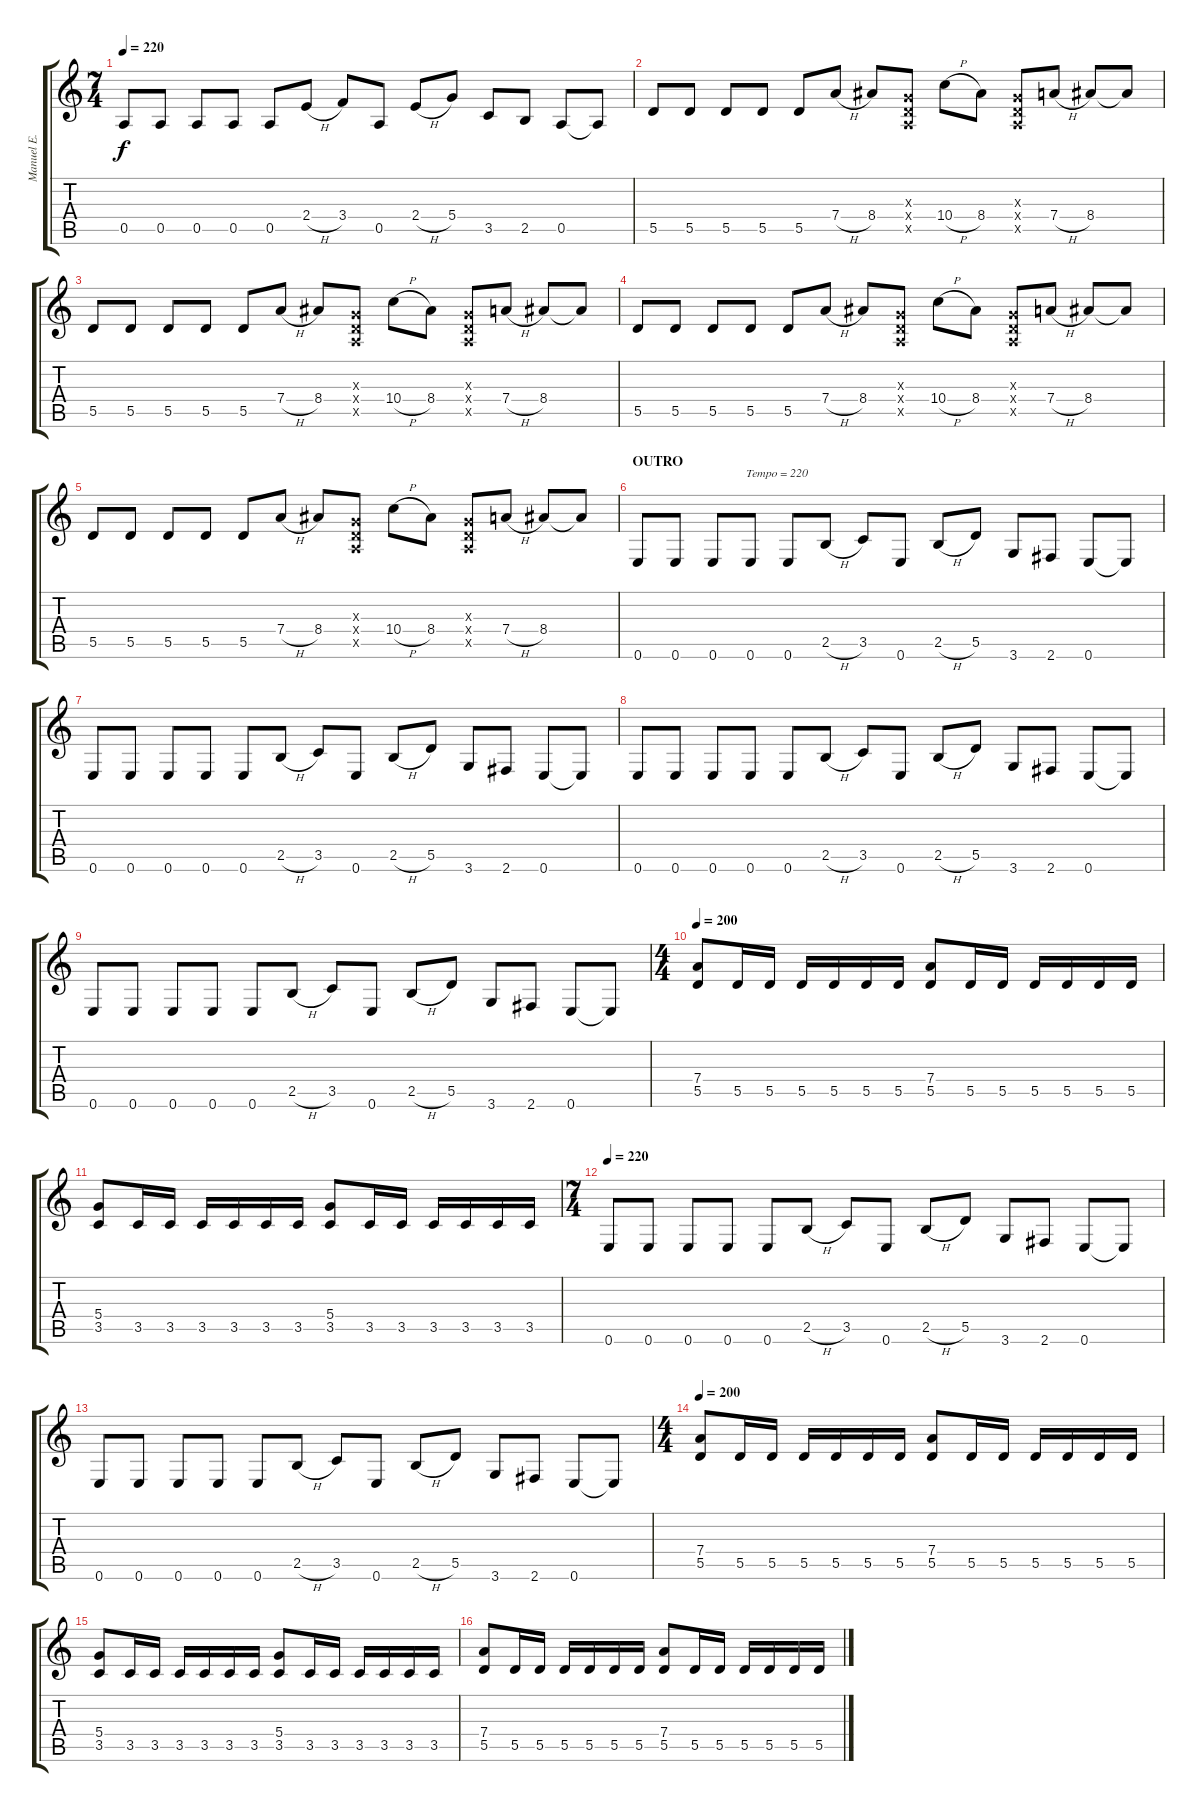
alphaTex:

\track ("Manuel E. (Gtr2)" "Manuel E. ") {instrument distortionguitar}
\staff {score tabs}
\tuning (E4 B3 G3 D3 A2 E2) {hide}
\ts (7 4)
\tempo 220
\clef g2
\ks c
0.5.8{dy f} 0.5.8 0.5.8 0.5.8 0.5.8 2.4{h}.8 3.4.8 0.5.8 2.4{h}.8 5.4.8 3.5.8 2.5.8 0.5.8 0.5{t}.8 |
5.5.8 5.5.8 5.5.8 5.5.8 5.5.8 7.4{h}.8 8.4.8 (0.3{x} 0.4{x} 0.5{x}).8 10.4{h}.8 8.4.8 (0.3{x} 0.4{x} 0.5{x}).8 7.4{h}.8 8.4.8 8.4{t}.8 |
5.5.8 5.5.8 5.5.8 5.5.8 5.5.8 7.4{h}.8 8.4.8 (0.3{x} 0.4{x} 0.5{x}).8 10.4{h}.8 8.4.8 (0.3{x} 0.4{x} 0.5{x}).8 7.4{h}.8 8.4.8 8.4{t}.8 |
5.5.8 5.5.8 5.5.8 5.5.8 5.5.8 7.4{h}.8 8.4.8 (0.3{x} 0.4{x} 0.5{x}).8 10.4{h}.8 8.4.8 (0.3{x} 0.4{x} 0.5{x}).8 7.4{h}.8 8.4.8 8.4{t}.8 |
5.5.8 5.5.8 5.5.8 5.5.8 5.5.8 7.4{h}.8 8.4.8 (0.3{x} 0.4{x} 0.5{x}).8 10.4{h}.8 8.4.8 (0.3{x} 0.4{x} 0.5{x}).8 7.4{h}.8 8.4.8 8.4{t}.8 |
\section ("" "OUTRO")
0.6.8{txt "                                    Tempo = 220"} 0.6.8 0.6.8 0.6.8 0.6.8 2.5{h}.8 3.5.8 0.6.8 2.5{h}.8 5.5.8 3.6.8 2.6.8 0.6.8 0.6{t}.8 |
0.6.8 0.6.8 0.6.8 0.6.8 0.6.8 2.5{h}.8 3.5.8 0.6.8 2.5{h}.8 5.5.8 3.6.8 2.6.8 0.6.8 0.6{t}.8 |
0.6.8 0.6.8 0.6.8 0.6.8 0.6.8 2.5{h}.8 3.5.8 0.6.8 2.5{h}.8 5.5.8 3.6.8 2.6.8 0.6.8 0.6{t}.8 |
0.6.8 0.6.8 0.6.8 0.6.8 0.6.8 2.5{h}.8 3.5.8 0.6.8 2.5{h}.8 5.5.8 3.6.8 2.6.8 0.6.8 0.6{t}.8 |
\ts (4 4)
\tempo 200
(7.4 5.5).8 5.5.16 5.5.16 5.5.16 5.5.16 5.5.16 5.5.16 (7.4 5.5).8 5.5.16 5.5.16 5.5.16 5.5.16 5.5.16 5.5.16 |
(5.4 3.5).8 3.5.16 3.5.16 3.5.16 3.5.16 3.5.16 3.5.16 (5.4 3.5).8 3.5.16 3.5.16 3.5.16 3.5.16 3.5.16 3.5.16 |
\ts (7 4)
\tempo 220
0.6.8 0.6.8 0.6.8 0.6.8 0.6.8 2.5{h}.8 3.5.8 0.6.8 2.5{h}.8 5.5.8 3.6.8 2.6.8 0.6.8 0.6{t}.8 |
0.6.8 0.6.8 0.6.8 0.6.8 0.6.8 2.5{h}.8 3.5.8 0.6.8 2.5{h}.8 5.5.8 3.6.8 2.6.8 0.6.8 0.6{t}.8 |
\ts (4 4)
\tempo 200
(7.4 5.5).8 5.5.16 5.5.16 5.5.16 5.5.16 5.5.16 5.5.16 (7.4 5.5).8 5.5.16 5.5.16 5.5.16 5.5.16 5.5.16 5.5.16 |
(5.4 3.5).8 3.5.16 3.5.16 3.5.16 3.5.16 3.5.16 3.5.16 (5.4 3.5).8 3.5.16 3.5.16 3.5.16 3.5.16 3.5.16 3.5.16 |
(7.4 5.5).8 5.5.16 5.5.16 5.5.16 5.5.16 5.5.16 5.5.16 (7.4 5.5).8 5.5.16 5.5.16 5.5.16 5.5.16 5.5.16 5.5.16
